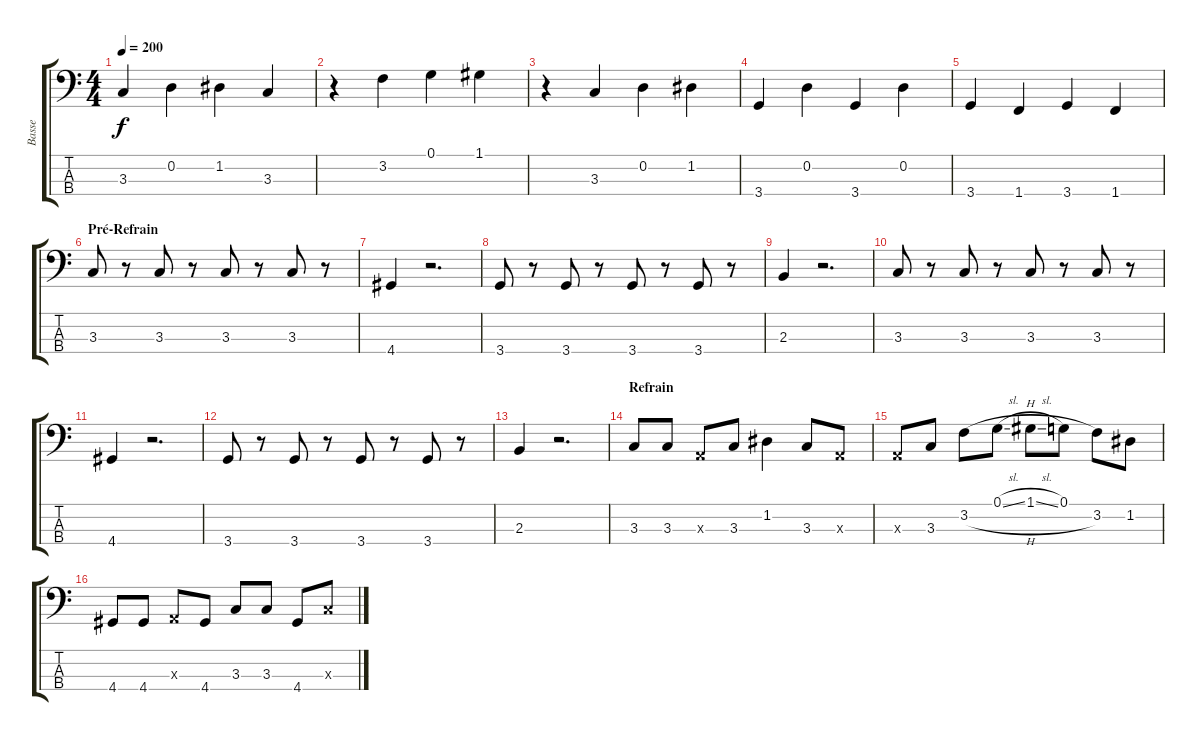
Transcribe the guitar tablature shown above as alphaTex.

\track ("Basse" "Basse") {instrument electricbassfinger}
\staff {score tabs}
\tuning (G2 D2 A1 E1) {hide}
\ts (4 4)
\tempo 200
\clef f4
\ks c
3.3.4{dy f} 0.2.4 1.2.4 3.3.4 |
r.4 3.2.4 0.1.4 1.1.4 |
r.4 3.3.4 0.2.4 1.2.4 |
3.4.4 0.2.4 3.4.4 0.2.4 |
3.4.4 1.4.4 3.4.4 1.4.4 |
\section ("" "Pré-Refrain")
3.3.8 r.8 3.3.8 r.8 3.3.8 r.8 3.3.8 r.8 |
4.4.4 r.2{d} |
3.4.8 r.8 3.4.8 r.8 3.4.8 r.8 3.4.8 r.8 |
2.3.4 r.2{d} |
3.3.8 r.8 3.3.8 r.8 3.3.8 r.8 3.3.8 r.8 |
4.4.4 r.2{d} |
3.4.8 r.8 3.4.8 r.8 3.4.8 r.8 3.4.8 r.8 |
2.3.4 r.2{d} |
\section ("" "Refrain")
3.3.8 3.3.8 0.3{x}.8 3.3.8 1.2.4 3.3.8 0.3{x}.8 |
0.3{x}.8 3.3.8 3.2{h}.8 0.1{sl}.8 1.1{sl}.8 0.1.8 3.2.8 1.2.8 |
4.4.8 4.4.8 0.3{x}.8 4.4.8 3.3.8 3.3.8 4.4.8 3.3{x}.8
